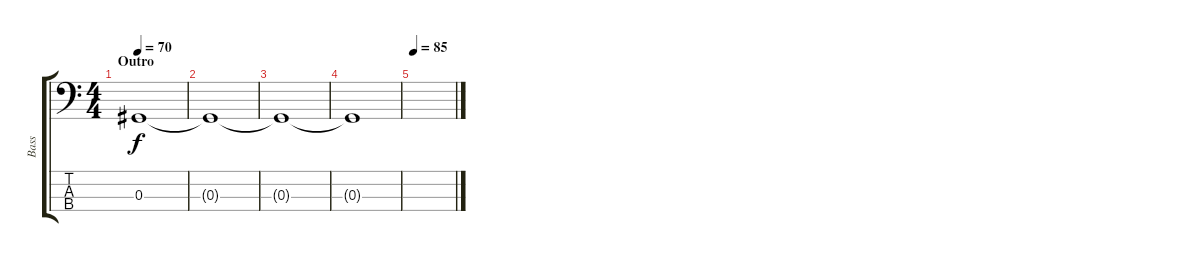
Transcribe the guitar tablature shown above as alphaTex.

\track ("Bass" "Bass") {instrument electricbasspick}
\staff {score tabs}
\tuning (Gb2 Db2 Ab1 Eb1) {hide}
\ts (4 4)
\section ("" "Outro")
\tempo 70
\clef f4
\ks c
0.3.1{dy f volume 2} |
0.3{t}.1 |
0.3{t}.1 |
0.3{t}.1 |
\tempo 85
